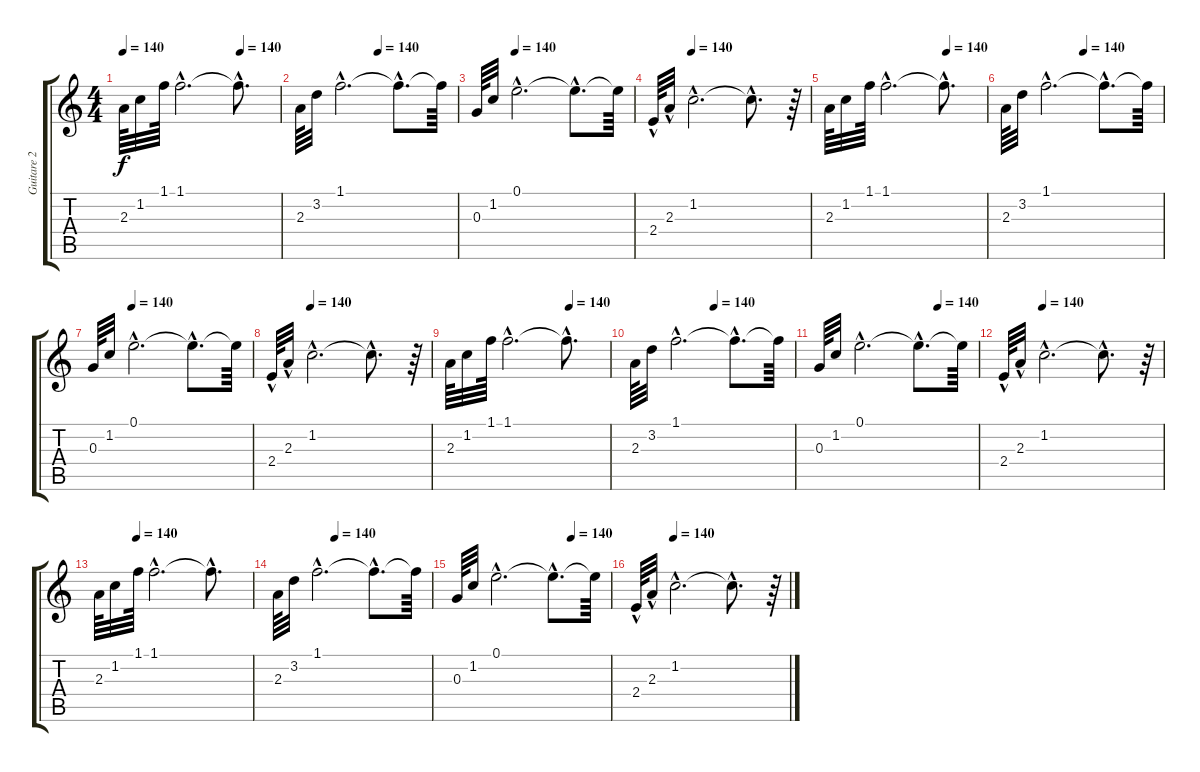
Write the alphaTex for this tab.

\track ("Guitare 2" "Guitare 2") {instrument acousticguitarnylon}
\staff {score tabs}
\tuning (E4 B3 G3 D3 A2 E2) {hide}
\ts (4 4)
\tempo 140
\tempo (140 0.75)
\clef g2
\ks c
2.3.64{dy f} 1.2.32 1.1.64 1.1{hac}.2{d} 1.1{hac t}.8{d} |
\tempo (140 0.5)
2.3.64 3.2.32 1.1{hac}.2{d} 1.1{hac t}.8{d} 1.1{t}.64 |
\tempo (140 0.25)
0.3.64 1.2.32 0.1{hac}.2{d} 0.1{hac t}.8{d} 0.1{t}.64 |
\tempo (140 0.25)
2.4{hac}.64 2.3{hac}.32 1.2{hac}.2{d} 1.2{hac t}.8{d} r.64 |
\tempo (140 0.75)
2.3.64 1.2.32 1.1.64 1.1{hac}.2{d} 1.1{hac t}.8{d} |
\tempo (140 0.5)
2.3.64 3.2.32 1.1{hac}.2{d} 1.1{hac t}.8{d} 1.1{t}.64 |
\tempo (140 0.25)
0.3.64 1.2.32 0.1{hac}.2{d} 0.1{hac t}.8{d} 0.1{t}.64 |
\tempo (140 0.25)
2.4{hac}.64 2.3{hac}.32 1.2{hac}.2{d} 1.2{hac t}.8{d} r.64 |
\tempo (140 0.75)
2.3.64 1.2.32 1.1.64 1.1{hac}.2{d} 1.1{hac t}.8{d} |
\tempo (140 0.5)
2.3.64 3.2.32 1.1{hac}.2{d} 1.1{hac t}.8{d} 1.1{t}.64 |
\tempo (140 0.75)
0.3.64 1.2.32 0.1{hac}.2{d} 0.1{hac t}.8{d} 0.1{t}.64 |
\tempo (140 0.25)
2.4{hac}.64 2.3{hac}.32 1.2{hac}.2{d} 1.2{hac t}.8{d} r.64 |
\tempo (140 0.25)
2.3.64 1.2.32 1.1.64 1.1{hac}.2{d} 1.1{hac t}.8{d} |
\tempo (140 0.375)
2.3.64 3.2.32 1.1{hac}.2{d} 1.1{hac t}.8{d} 1.1{t}.64 |
\tempo (140 0.75)
0.3.64 1.2.32 0.1{hac}.2{d} 0.1{hac t}.8{d} 0.1{t}.64 |
\tempo (140 0.25)
2.4{hac}.64 2.3{hac}.32 1.2{hac}.2{d} 1.2{hac t}.8{d} r.64
